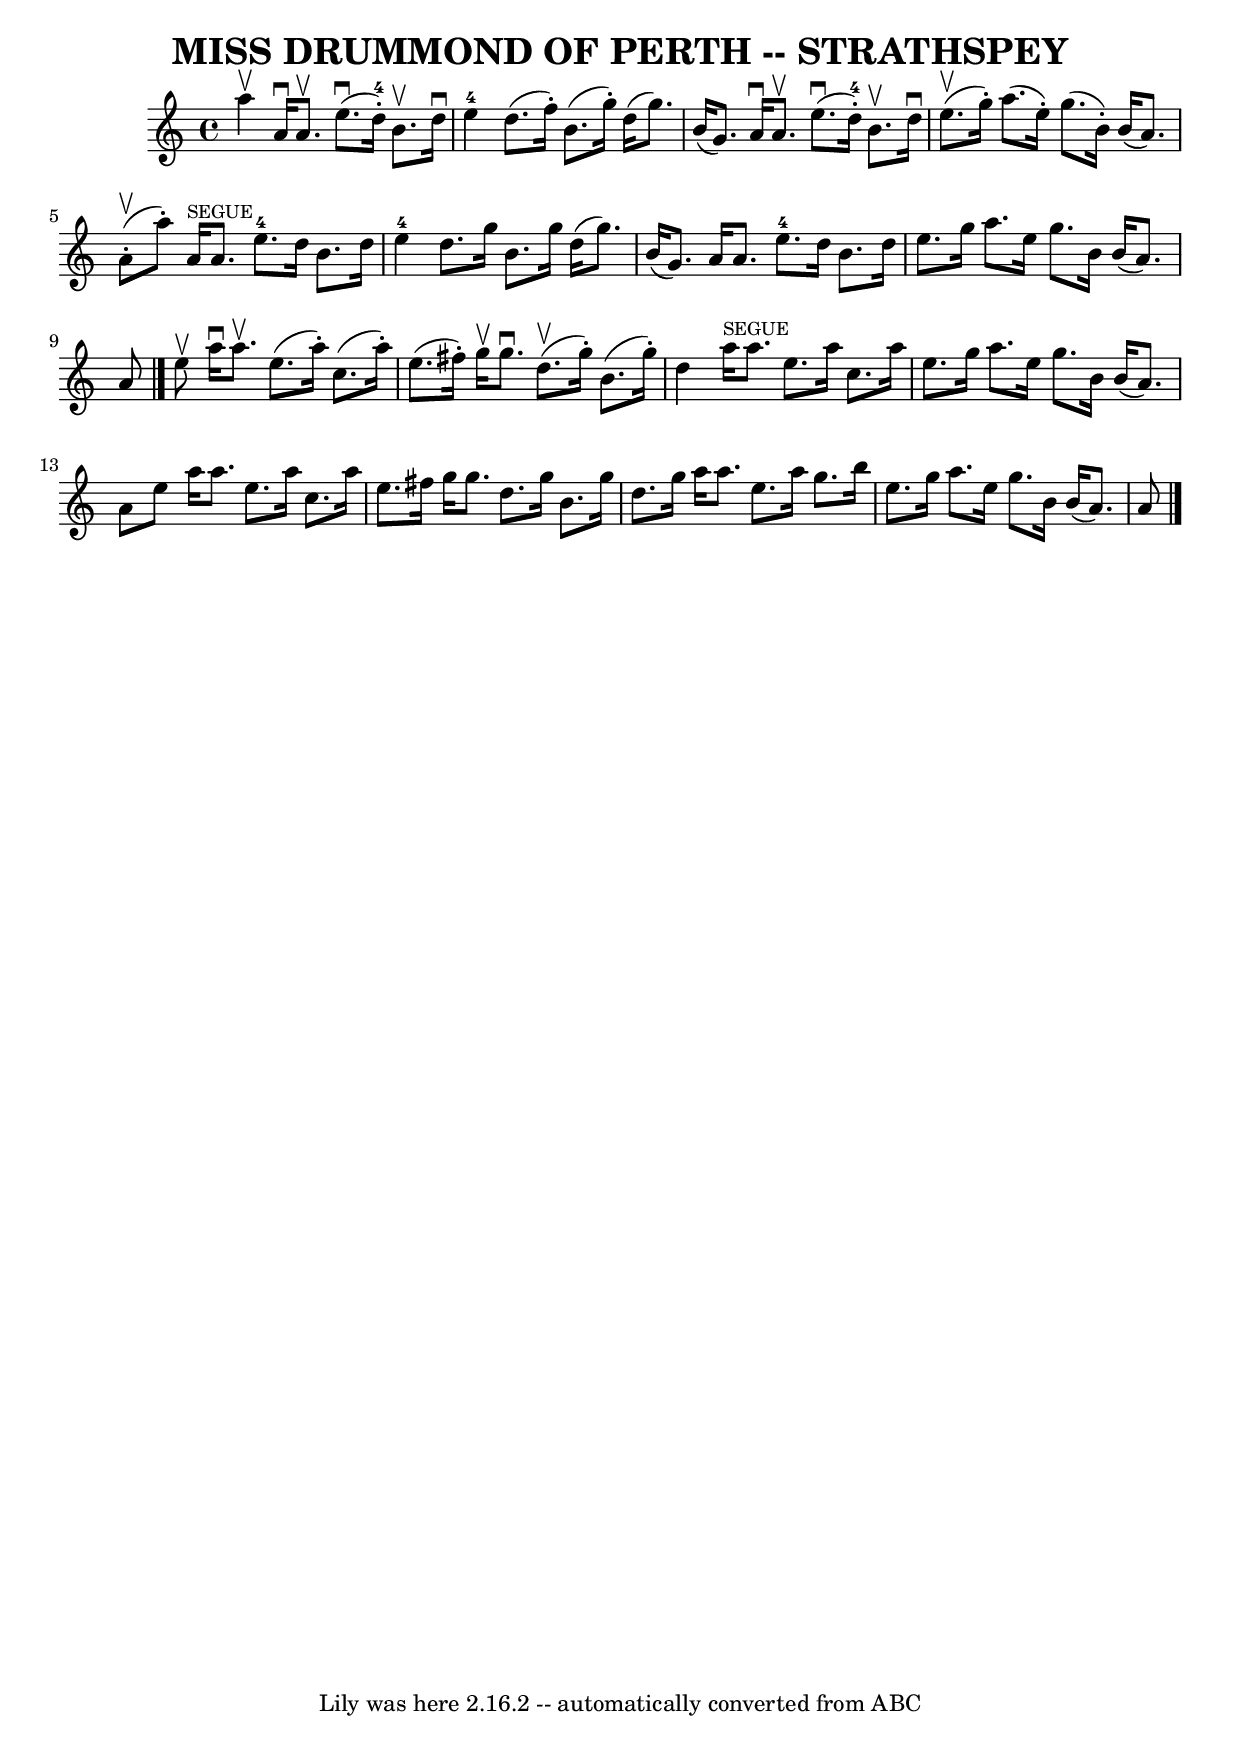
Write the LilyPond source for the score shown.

\version "2.7.40"
\include "Mammoth.ily"
\header {
	%% book = "Ryan's Mammoth Collection of Fiddle Tunes"
	composer = ""
	crossRefNumber = "1"
	footnotes = ""
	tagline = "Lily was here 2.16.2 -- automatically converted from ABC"
	title = "MISS DRUMMOND OF PERTH -- STRATHSPEY"
}
voicedefault =  {
\set Score.defaultBarType = "empty"

 \override Staff.TimeSignature #'style = #'C
 \time 4/4 \key a \minor a''4^\upbow   |
 a'16^\downbow a'8. 
^\upbow e''8. (^\downbow d''16-4-.) b'8.^\upbow d''16^\downbow 
 e''4-4   |
 d''8. (f''16 -.) b'8. (g''16 -.) d''16 
(g''8.) b'16 (g'8.)   |
 a'16^\downbow a'8.^\upbow  
 e''8. (^\downbow d''16-4-.) b'8.^\upbow d''16^\downbow     
e''8. (^\upbow g''16 -.)   |
 a''8. (e''16 -.) g''8. (
b'16 -.) b'16 (a'8.) a'8 (^\upbow-. a''8 -.)   |
       
a'16^\segue a'8. e''8.-4 d''16 b'8. d''16 e''4-4   
|
 d''8. g''16 b'8. g''16 d''16 (g''8.) b'16 (
g'8.)   |
 a'16 a'8. e''8.-4 d''16 b'8. d''16   
 e''8. g''16    |
 a''8. e''16 g''8. b'16 b'16 (a'8.  
-) a'8    \bar "|." e''8^\upbow   |
 a''16^\downbow a''8. 
^\upbow e''8. (a''16 -.) c''8. (a''16 -.) e''8. (fis''16 -. 
-)   |
 g''16^\upbow g''8.^\downbow d''8. (^\upbow g''16 -. 
-) b'8. (g''16 -.) d''4    |
 a''16^\segue a''8.    
e''8. a''16 c''8. a''16 e''8. g''16    |
 a''8. e''16 
 g''8. b'16 b'16 (a'8.) a'8 e''8    |
 a''16    
a''8. e''8. a''16 c''8. a''16 e''8. fis''16    |
   
g''16 g''8. d''8. g''16 b'8. g''16 d''8. g''16    |
 
 a''16 a''8. e''8. a''16 g''8. b''16 e''8. g''16    
|
 a''8. e''16 g''8. b'16 b'16 (a'8.) a'8    
\bar "|."   
}

\score{
    <<

	\context Staff="default"
	{
	    \voicedefault 
	}

    >>
	\layout {
	}
	\midi {}
}
